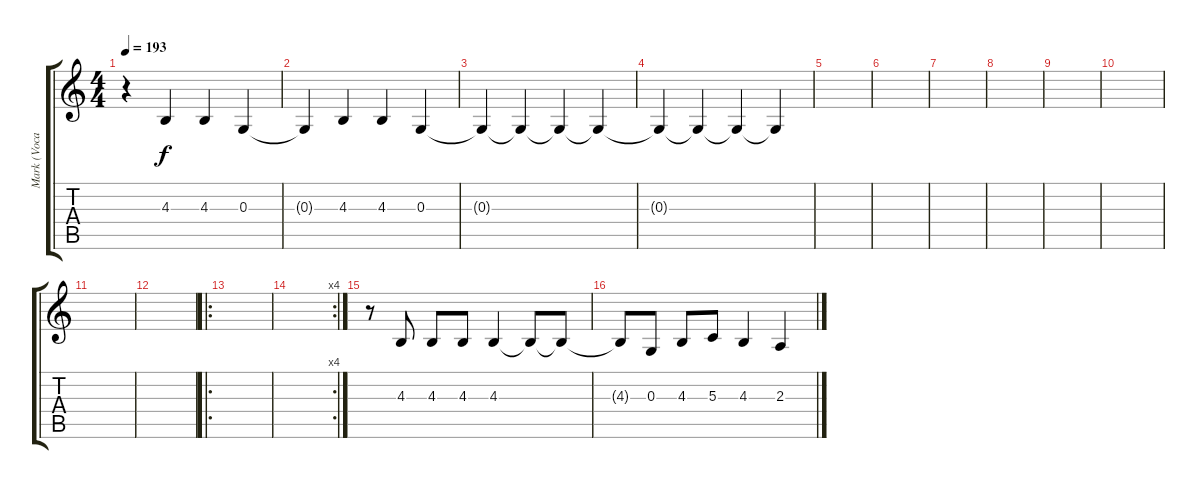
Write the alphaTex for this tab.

\track ("Mark (Vocals)" "Mark (Voca") {instrument clarinet}
\staff {score tabs}
\tuning (E4 B3 G3 D3 A2 E2) {hide}
\ts (4 4)
\tempo 193
\clef g2
\ks c
r.4{dy f} 4.3.4 4.3.4 0.3.4 |
0.3{t}.4 4.3.4 4.3.4 0.3.4 |
0.3{t}.4 0.3{t}.4 0.3{t}.4 0.3{t}.4 |
0.3{t}.4 0.3{t}.4 0.3{t}.4 0.3{t}.4 |
|
|
|
|
|
|
|
|
\ro
|
\rc 4
|
r.8 4.3.8 4.3.8 4.3.8 4.3.4 4.3{t}.8 4.3{t}.8 |
4.3{t}.8 0.3.8 4.3.8 5.3.8 4.3.4 2.3.4
